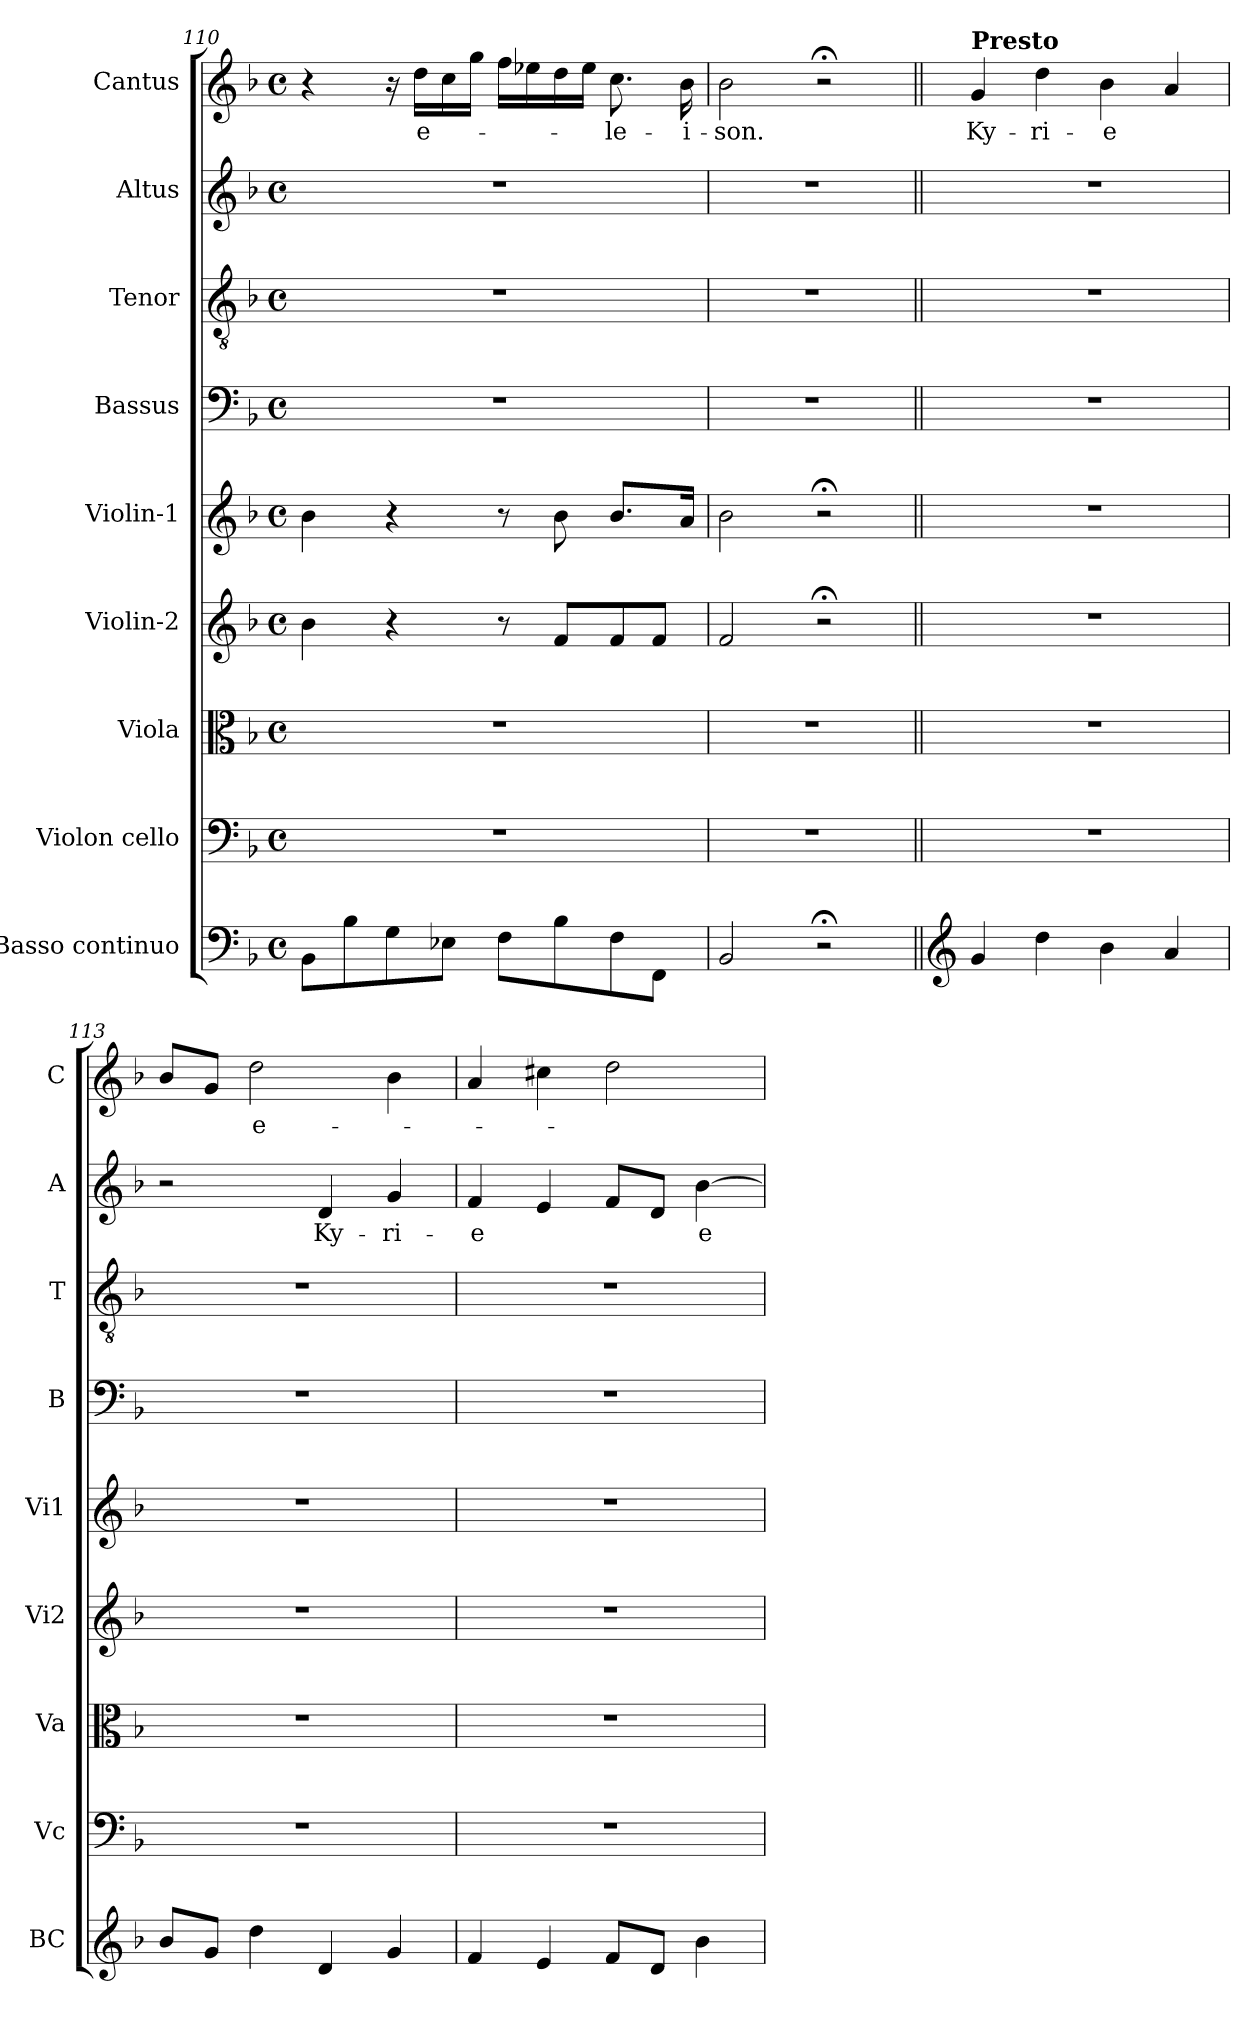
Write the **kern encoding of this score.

**kern	**kern	**kern	**kern	**kern	**kern	**kern	**kern	**text	**kern	**text
*part9	*part8	*part7	*part6	*part5	*part4	*part3	*part2	*part2	*part1	*part1
*staff9	*staff8	*staff7	*staff6	*staff5	*staff4	*staff3	*staff2	*staff2	*staff1	*staff1
*I"Basso continuo	*I"Violon cello	*I"Viola	*I"Violin-2	*I"Violin-1	*I"Bassus	*I"Tenor	*I"Altus	*	*I"Cantus	*
*I'BC	*I'Vc	*I'Va	*I'Vi2	*I'Vi1	*I'B	*I'T	*I'A	*	*I'C	*
*clefF4	*clefF4	*clefC3	*clefG2	*clefG2	*clefF4	*clefGv2	*clefG2	*	*clefG2	*
*k[b-]	*k[b-]	*k[b-]	*k[b-]	*k[b-]	*k[b-]	*k[b-]	*k[b-]	*	*k[b-]	*
*F:	*F:	*F:	*F:	*F:	*F:	*F:	*F:	*	*F:	*
*M4/4	*M4/4	*M4/4	*M4/4	*M4/4	*M4/4	*M4/4	*M4/4	*	*M4/4	*
*met(c)	*met(c)	*met(c)	*met(c)	*met(c)	*met(c)	*met(c)	*met(c)	*	*met(c)	*
=110	=110	=110	=110	=110	=110	=110	=110	=110	=110	=110
8BB-\L	1r	1r	4b-\	4b-\	1r	1r	1r	.	4r	.
8B-\	.	.	.	.	.	.	.	.	.	.
8G\	.	.	4r	4r	.	.	.	.	16r	.
!	!	!	!	!	!	!	!	!	!	!LO:LY:b
.	.	.	.	.	.	.	.	.	16dd\LL	e-
8E-X\J	.	.	.	.	.	.	.	.	16cc\	.
.	.	.	.	.	.	.	.	.	16gg\JJ	.
8F\L	.	.	8r	8r	.	.	.	.	16ff\LL	.
.	.	.	.	.	.	.	.	.	16ee-X\	.
8B-\	.	.	8f/L	8b-\	.	.	.	.	16dd\	.
.	.	.	.	.	.	.	.	.	16ee-\JJ	.
!	!	!	!	!	!	!	!	!	!	!LO:LY:b
8F\	.	.	8f/	8.b-/L	.	.	.	.	8.cc\	-le-
8FF\J	.	.	8f/J	.	.	.	.	.	.	.
!	!	!	!	!	!	!	!	!	!	!LO:LY:b
.	.	.	.	16a/Jk	.	.	.	.	16b-\	-i-
=111	=111	=111	=111	=111	=111	=111	=111	=111	=111	=111
!	!	!	!	!	!	!	!	!	!	!LO:LY:b
2BB-/	1r	1r	2f/	2b-\	1r	1r	1r	.	2b-\	-son.
2r;<	.	.	2r;<	2r;<	.	.	.	.	2r;<	.
!!LO:LB:g=z
=112||	=112||	=112||	=112||	=112||	=112||	=112||	=112||	=112||	=112||	=112||
*clefG2	*	*	*	*	*	*	*	*	*	*
!	!	!	!	!	!	!	!	!	!LO:TX:a:B:t=Presto	!
!	!	!	!	!	!	!	!	!	!	!LO:LY:b
4g/	1r	1r	1r	1r	1r	1r	1r	.	4g/	Ky-
!	!	!	!	!	!	!	!	!	!	!LO:LY:b
4dd\	.	.	.	.	.	.	.	.	4dd\	-ri-
!	!	!	!	!	!	!	!	!	!	!LO:LY:b
4b-\	.	.	.	.	.	.	.	.	4b-\	-e
4a/	.	.	.	.	.	.	.	.	4a/	.
=113	=113	=113	=113	=113	=113	=113	=113	=113	=113	=113
8b-/L	1r	1r	1r	1r	1r	1r	2r	.	8b-/L	.
8g/J	.	.	.	.	.	.	.	.	8g/J	.
!	!	!	!	!	!	!	!	!	!	!LO:LY:b
4dd\	.	.	.	.	.	.	.	.	2dd\	e-
!	!	!	!	!	!	!	!	!LO:LY:b	!	!
4d/	.	.	.	.	.	.	4d/	Ky-	.	.
!	!	!	!	!	!	!	!	!LO:LY:b	!	!
4g/	.	.	.	.	.	.	4g/	-ri-	4b-\	.
=114	=114	=114	=114	=114	=114	=114	=114	=114	=114	=114
!	!	!	!	!	!	!	!	!LO:LY:b	!	!
4f/	1r	1r	1r	1r	1r	1r	4f/	-e	4a/	.
4e/	.	.	.	.	.	.	4e/	.	4cc#X\	.
8f/L	.	.	.	.	.	.	8f/L	.	2dd\	.
8d/J	.	.	.	.	.	.	8d/J	.	.	.
!	!	!	!	!	!	!	!	!LO:LY:b	!	!
4b-\	.	.	.	.	.	.	[4b-\	e-	.	.
=	=	=	=	=	=	=	=	=	=	=
*-	*-	*-	*-	*-	*-	*-	*-	*-	*-	*-
